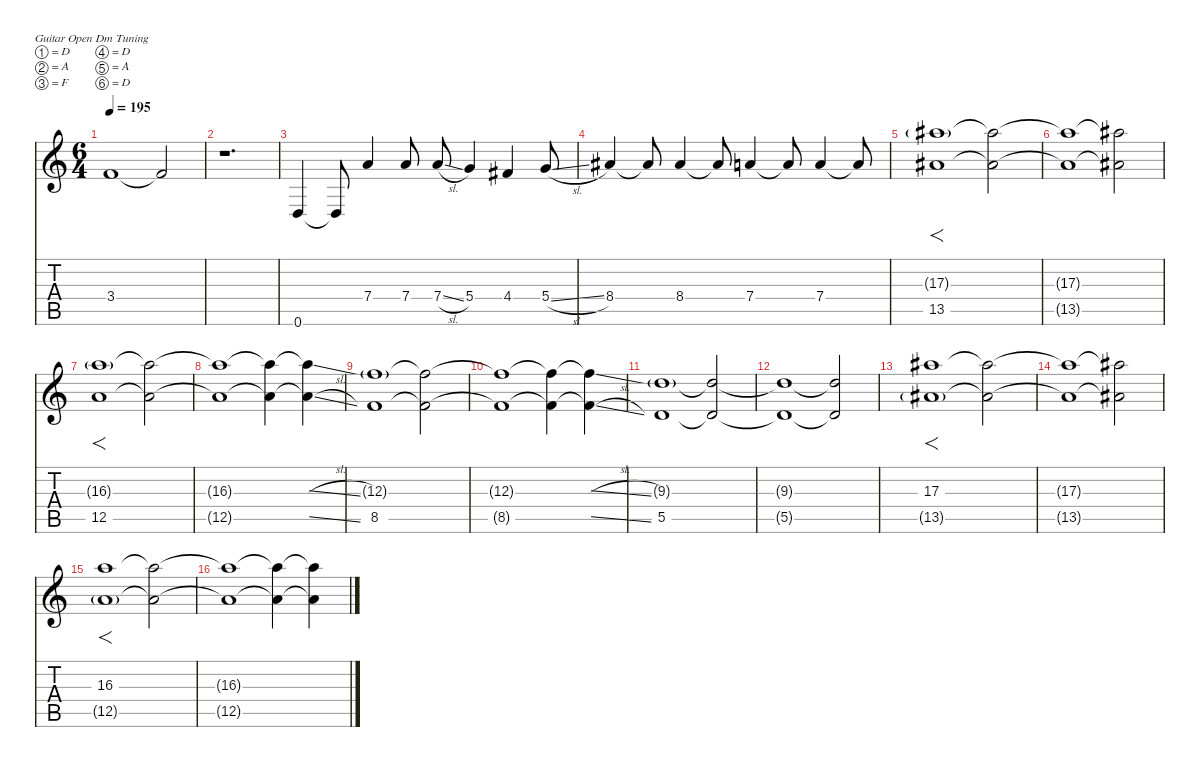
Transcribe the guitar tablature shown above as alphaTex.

\defaultSystemsLayout 4
\hideDynamics
\bracketExtendMode nobrackets
\singleTrackTrackNamePolicy hidden
\multiTrackTrackNamePolicy hidden
\firstSystemTrackNameMode fullname
\firstSystemTrackNameOrientation horizontal
\otherSystemsTrackNameOrientation horizontal
\track ("Overdubing" "od.guit.") {instrument overdrivenguitar}
\staff {score tabs}
\tuning (D4 A3 F3 D3 A2 D2)
\ts (6 4)
\tempo 195
\clef g2
\ks c
3.4.1{dy f beam Up} 3.4{t}.2{beam Up} |
r.1{d beam Down} |
0.6.4{beam Up} 0.6{t}.8{beam Up} 7.4.4{beam Up} 7.4.8{beam Up} 7.4{sl}.8{beam Up} 5.4.4{beam Up} 4.4{acc #}.4{beam Up} 5.4{sl}.8{beam Up} |
8.4{acc #}.4{beam Up} 8.4{t acc #}.8{beam Up} 8.4{acc #}.4{beam Up} 8.4{t acc #}.8{beam Up} 7.4.4{beam Up} 7.4{t}.8{beam Up} 7.4.4{beam Up} 7.4{t}.8{beam Up} |
(17.3{g acc #} 13.5{acc #}).1{f instrument overdrivenguitar beam Down} (17.3{t acc #} 13.5{t acc #}).2{beam Down} |
(17.3{t acc #} 13.5{t acc #}).1{beam Down} (17.3{t acc #} 13.5{t acc #}).2{beam Down} |
(16.3{g} 12.5).1{f beam Down} (16.3{t} 12.5{t}).2{beam Down} |
(16.3{t} 12.5{t}).1{beam Down} (16.3{t} 12.5{t}).4{beam Down} (16.3{sl t} 12.5{sl t}).4{beam Down} |
(12.3{g} 8.5).1{beam Down} (12.3{t} 8.5{t}).2{beam Down} |
(12.3{t} 8.5{t}).1{beam Down} (12.3{t} 8.5{t}).4{beam Down} (12.3{sl t} 8.5{sl t}).4{beam Down} |
(9.3{g} 5.5).1{beam Up} (9.3{t} 5.5{t}).2{beam Up} |
(9.3{t} 5.5{t}).1{beam Up} (9.3{t} 5.5{t}).2{beam Up} |
(17.3{acc #} 13.5{g acc #}).1{f instrument overdrivenguitar beam Down} (17.3{t acc #} 13.5{t acc #}).2{beam Down} |
(17.3{t acc #} 13.5{t acc #}).1{beam Down} (17.3{t acc #} 13.5{t acc #}).2{beam Down} |
(16.3 12.5{g}).1{f beam Down} (16.3{t} 12.5{t}).2{beam Down} |
(16.3{t} 12.5{t}).1{beam Down} (16.3{t} 12.5{t}).4{beam Down} (16.3{sl t} 12.5{sl t}).4{beam Down}
